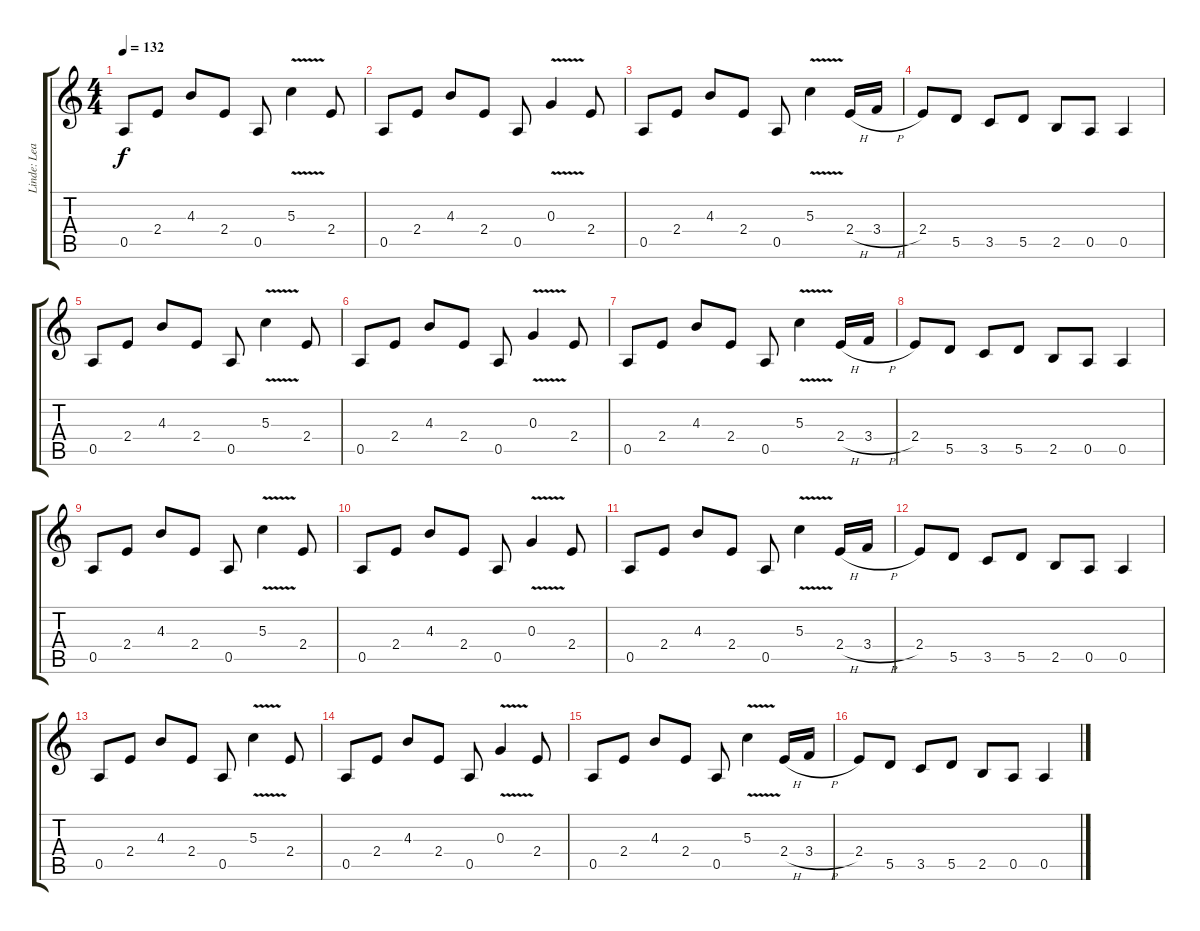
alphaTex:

\track ("Linde: Lead Guitar" "Linde: Lea") {instrument electricguitarclean}
\staff {score tabs}
\tuning (E4 B3 G3 D3 A2 E2) {hide}
\ts (4 4)
\tempo 132
\clef g2
\ks c
0.5.8{dy f} 2.4.8 4.3.8 2.4.8 0.5.8 5.3{v}.4 2.4.8 |
0.5.8 2.4.8 4.3.8 2.4.8 0.5.8 0.3{v}.4 2.4.8 |
0.5.8 2.4.8 4.3.8 2.4.8 0.5.8 5.3{v}.4 2.4{h}.16 3.4{h}.16 |
2.4.8 5.5.8 3.5.8 5.5.8 2.5.8 0.5.8 0.5.4 |
0.5.8 2.4.8 4.3.8 2.4.8 0.5.8 5.3{v}.4 2.4.8 |
0.5.8 2.4.8 4.3.8 2.4.8 0.5.8 0.3{v}.4 2.4.8 |
0.5.8 2.4.8 4.3.8 2.4.8 0.5.8 5.3{v}.4 2.4{h}.16 3.4{h}.16 |
2.4.8 5.5.8 3.5.8 5.5.8 2.5.8 0.5.8 0.5.4 |
0.5.8 2.4.8 4.3.8 2.4.8 0.5.8 5.3{v}.4 2.4.8 |
0.5.8 2.4.8 4.3.8 2.4.8 0.5.8 0.3{v}.4 2.4.8 |
0.5.8 2.4.8 4.3.8 2.4.8 0.5.8 5.3{v}.4 2.4{h}.16 3.4{h}.16 |
2.4.8 5.5.8 3.5.8 5.5.8 2.5.8 0.5.8 0.5.4 |
0.5.8 2.4.8 4.3.8 2.4.8 0.5.8 5.3{v}.4 2.4.8 |
0.5.8 2.4.8 4.3.8 2.4.8 0.5.8 0.3{v}.4 2.4.8 |
0.5.8 2.4.8 4.3.8 2.4.8 0.5.8 5.3{v}.4 2.4{h}.16 3.4{h}.16 |
2.4.8 5.5.8 3.5.8 5.5.8 2.5.8 0.5.8 0.5.4
